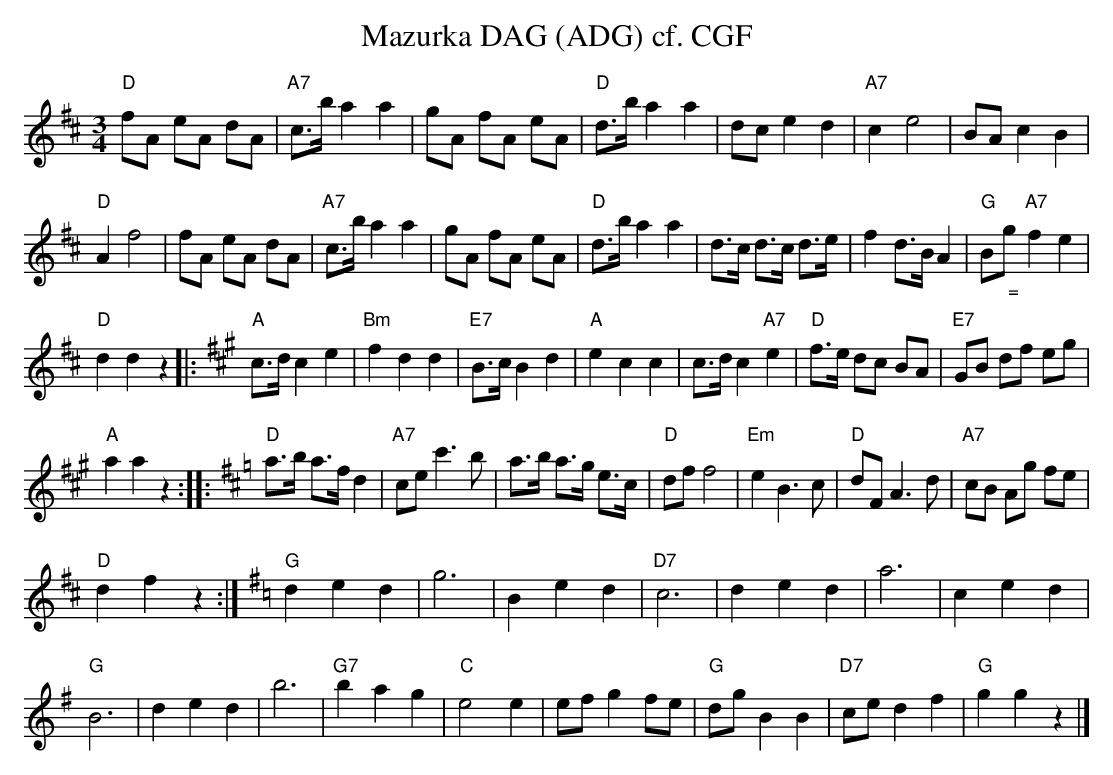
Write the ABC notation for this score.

X:1
T:Mazurka DAG (ADG) cf. CGF
M:3/4
L:1/8
K:Dmaj%%MIDI gchordon
"D"fA eA dA | "A7"c>ba2a2 | gA fA eA | "D"d>ba2a2 | dc e2d2 | "A7"c2e4 | BA c2B2 |
"D"A2f4 | fA eA dA | "A7"c>ba2a2 | gA fA eA | "D"d>ba2a2 | d>c d>c d>e | f2d>BA2 | "G"B"_ ="g"A7"f2e2 |
"D"d2d2z2 |: [K:Amaj] "A"c>dc2e2 | "Bm"f2d2d2 | "E7"B>cB2d2 | "A"e2c2c2 | c>dc2"A7"e2 | "D"f>e dc BA | "E7"GB df eg |
"A"a2a2z2 :: [K:Dmaj] "D"a>b a>fd2 | "A7"ce c'3b | a>b a>g e>c | "D"dff4 | "Em"e2B3c | "D"dFA3d | "A7"cB Ag fe |
"D"d2f2z2 :| [K:Gmaj] [L:1/4] "G"ded | g3 | Bed | "D7"c3 | ded | a3 | ced |
"G"B3 | ded | b3 | "G7"bag | "C"e2e | e/2f/2gf/2e/2 | "G"d/2g/2 BB | "D7"c/2e/2df | "G"ggz |]
